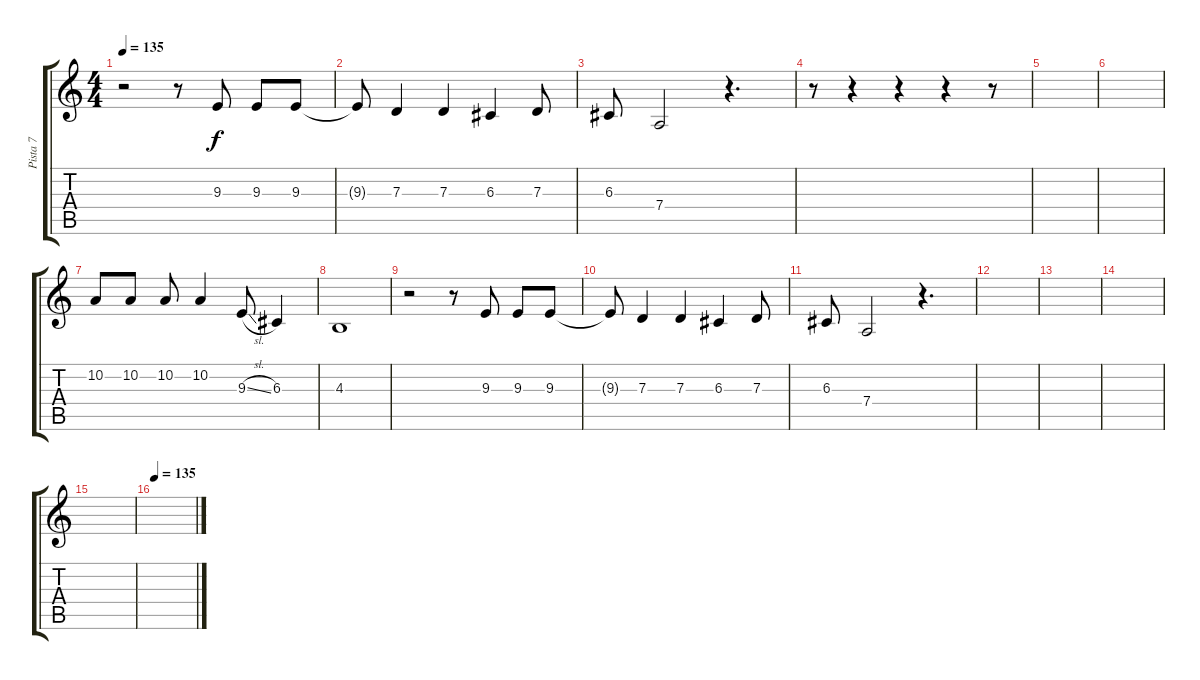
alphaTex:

\track ("Pista 7" "Pista 7") {instrument acousticgrandpiano}
\staff {score tabs}
\tuning (E4 B3 G3 D3 A2 E2) {hide}
\ts (4 4)
\tempo 135
\clef g2
\ks c
r.2{dy f} r.8 9.3.8 9.3.8 9.3.8 |
9.3{t}.8 7.3.4 7.3.4 6.3.4 7.3.8 |
6.3.8 7.4.2 r.4{d} |
r.8 r.4 r.4 r.4 r.8 |
|
|
10.2.8 10.2.8 10.2.8 10.2.4 9.3{sl}.8 6.3.4 |
4.3.1 |
r.2 r.8 9.3.8 9.3.8 9.3.8 |
9.3{t}.8 7.3.4 7.3.4 6.3.4 7.3.8 |
6.3.8 7.4.2 r.4{d} |
|
|
|
|
\tempo 135
